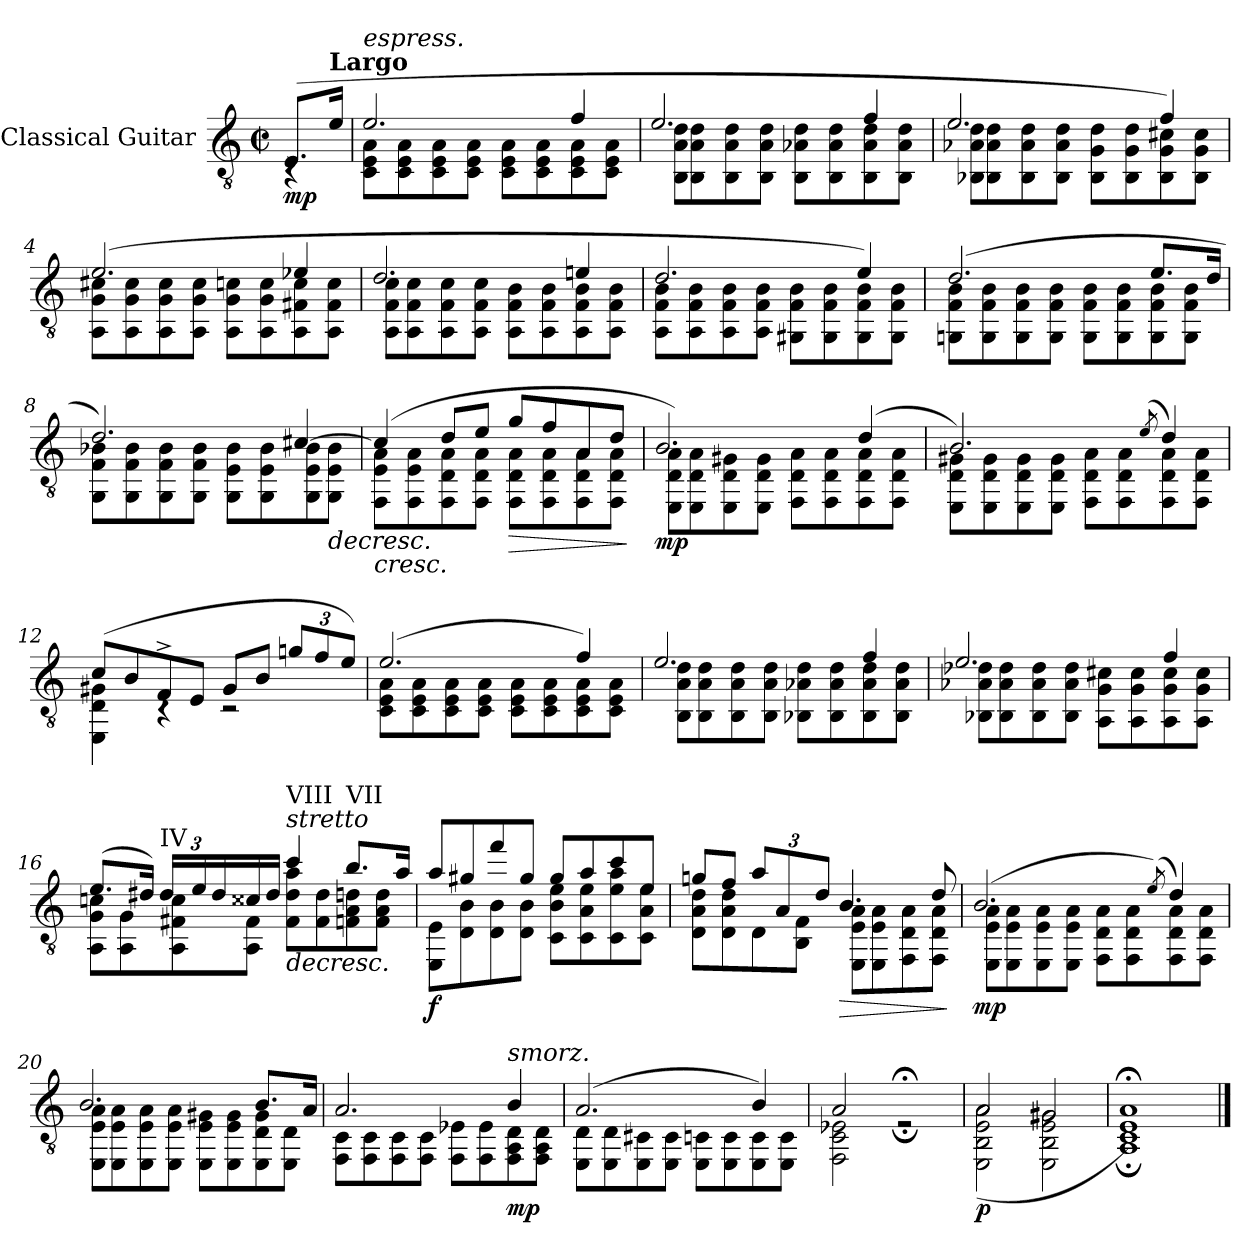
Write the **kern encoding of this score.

**kern	**dynam
*part1	*part1
*staff1	*staff1
*I"Classical Guitar	*
*I'Guit.	*
*clefGv2	*
*k[]	*
*M2/2	*
*met(c|)	*
*MM50	*
=	=
*^	*
!	!	!LO:DY:b
(8.E/L	4rC	mp
!LO:TX:a:B:t=Largo	!	!
16e/Jk	.	.
=1	=1	=1
!LO:TX:a:i:t=espress.	!	!
2.e/	8C\ 8E\ 8A\L	.
.	8C\ 8E\ 8A\	.
.	8C\ 8E\ 8A\	.
.	8C\ 8E\ 8A\J	.
.	8C\ 8E\ 8A\L	.
.	8C\ 8E\ 8A\	.
4f/	8C\ 8E\ 8A\	.
.	8C\ 8E\ 8A\J	.
=2	=2	=2
2.e/	8BB\ 8A\ 8d\L	.
.	8BB\ 8A\ 8d\	.
.	8BB\ 8A\ 8d\	.
.	8BB\ 8A\ 8d\J	.
.	8BB\ 8A-X\ 8d\L	.
.	8BB\ 8A-\ 8d\	.
4f/	8BB\ 8A-\ 8d\	.
.	8BB\ 8A-\ 8d\J	.
=3	=3	=3
2.e/	8BB-X\ 8A-X\ 8d\L	.
.	8BB-\ 8A-\ 8d\	.
.	8BB-\ 8A-\ 8d\	.
.	8BB-\ 8A-\ 8d\J	.
.	8BB-\ 8G\ 8d\L	.
.	8BB-\ 8G\ 8d\	.
4f/)	8BB-\ 8G\ 8c#X\	.
.	8BB-\ 8G\ 8c#\J	.
!!LO:LB:g=z	!!
=4	=4	=4
(2.e/	8AA\ 8G\ 8c#X\L	.
.	8AA\ 8G\ 8c#\	.
.	8AA\ 8G\ 8c#\	.
.	8AA\ 8G\ 8c#\J	.
.	8AA\ 8G\ 8cn\L	.
.	8AA\ 8G\ 8c\	.
4e-X/	8AA\ 8F#X\ 8c\	.
.	8AA\ 8F#\ 8c\J	.
=5	=5	=5
2.d/	8AA\ 8F\ 8c\L	.
.	8AA\ 8F\ 8c\	.
.	8AA\ 8F\ 8c\	.
.	8AA\ 8F\ 8c\J	.
.	8AA\ 8F\ 8B\L	.
.	8AA\ 8F\ 8B\	.
4en/	8AA\ 8F\ 8B\	.
.	8AA\ 8F\ 8B\J	.
=6	=6	=6
2.d/	8AA\ 8F\ 8B\L	.
.	8AA\ 8F\ 8B\	.
.	8AA\ 8F\ 8B\	.
.	8AA\ 8F\ 8B\J	.
.	8GG#X\ 8F\ 8B\L	.
.	8GG#\ 8F\ 8B\	.
4e/)	8GG#\ 8F\ 8B\	.
.	8GG#\ 8F\ 8B\J	.
!!LO:LB:g=z	!!
=7	=7	=7
(2.d/	8GGn\ 8F\ 8B\L	.
.	8GG\ 8F\ 8B\	.
.	8GG\ 8F\ 8B\	.
.	8GG\ 8F\ 8B\J	.
.	8GG\ 8F\ 8B\L	.
.	8GG\ 8F\ 8B\	.
8.e/L	8GG\ 8F\ 8B\	.
.	8GG\ 8F\ 8B\J	.
16d/Jk	.	.
=8	=8	=8
2.d/)	8GG\ 8F\ 8B-X\L	.
.	8GG\ 8F\ 8B-\	.
.	8GG\ 8F\ 8B-\	.
.	8GG\ 8F\ 8B-\J	.
.	8GG\ 8E\ 8B-\L	.
.	8GG\ 8E\ 8B-\	.
[4c#X/	8GG\ 8E\ 8B-\	.
!	!	!LO:HP:b
.	8GG\ 8E\ 8B-\J	>
=9	=9	=9
!	!	!LO:HP:b
(4c#/]	8FF\ 8E\ 8A\L	<
.	8FF\ 8E\ 8A\	.
8d/L	8FF\ 8D\ 8A\	.
8e/J	8FF\ 8D\ 8A\J	.
!	!	!LO:HP:b
8g/L	8FF\ 8D\ 8A\L	>
8f/	8FF\ 8D\ 8A\	.
8A/	8FF\ 8D\ 8A\	.
8d/J	8FF\ 8D\ 8A\J	.
*v	*v	*
.	] ]
!!LO:LB:g=z
=10	=10
*^	*
!	!	!LO:DY:b
2.B/	8EE\ 8D\ 8A\L)	mp
.	8EE\ 8D\ 8A\	.
.	8EE\ 8D\ 8G#X\	.
.	8EE\ 8D\ 8G#\J	.
.	8FF\ 8D\ 8A\L	.
.	8FF\ 8D\ 8A\	.
(4d/	8FF\ 8D\ 8A\	.
.	8FF\ 8D\ 8A\J	.
=11	=11	=11
2.B/)	8EE\ 8D\ 8G#X\L	.
.	8EE\ 8D\ 8G#\	.
.	8EE\ 8D\ 8G#\	.
.	8EE\ 8D\ 8G#\J	.
.	8FF\ 8D\ 8A\L	.
.	8FF\ 8D\ 8A\	.
(8qe/	.	.
4d/)	8FF\ 8D\ 8A\	.
.	8FF\ 8D\ 8A\J	.
=12	=12	=12
(8c/L	4EE\ 4D\ 4G#X\	.
8B/	.	.
8F^/	4rC	.
8E/J	.	.
8G#/L	2rC	.
8B/J	.	.
*Xbrackettup	*	*
12gn/L	.	.
12f/	.	.
12e/J)	.	.
!!LO:LB:g=z	!!
=13	=13	=13
(2.e/	8C\ 8E\ 8A\L	.
.	8C\ 8E\ 8A\	.
.	8C\ 8E\ 8A\	.
.	8C\ 8E\ 8A\J	.
.	8C\ 8E\ 8A\L	.
.	8C\ 8E\ 8A\	.
4f/)	8C\ 8E\ 8A\	.
.	8C\ 8E\ 8A\J	.
=14	=14	=14
2.e/	8BB\ 8A\ 8d\L	.
.	8BB\ 8A\ 8d\	.
.	8BB\ 8A\ 8d\	.
.	8BB\ 8A\ 8d\J	.
.	8BB-X\ 8A-X\ 8d\L	.
.	8BB-\ 8A-\ 8d\	.
4f/	8BB-\ 8A-\ 8d\	.
.	8BB-\ 8A-\ 8d\J	.
=15	=15	=15
2.e/	8BB-X\ 8A-X\ 8d-X\L	.
.	8BB-\ 8A-\ 8d-\	.
.	8BB-\ 8A-\ 8d-\	.
.	8BB-\ 8A-\ 8d-\J	.
.	8AA\ 8G\ 8c#X\L	.
.	8AA\ 8G\ 8c#\	.
4f/	8AA\ 8G\ 8c#\	.
.	8AA\ 8G\ 8c#\J	.
!!LO:LB:g=z	!!
=16	=16	=16
(8.e/L	8AA\ 8G\ 8cn\L	.
.	8AA\ 8G\	.
16d#X/Jk)	.	.
!LO:TX:a:t=IV	!	!
24d#/LL	8AA\ 8F#X\ 8c\	.
24e/	.	.
24d#/	.	.
16c##X/	8AA\ 8F#\J	.
16d#/JJ	.	.
!LO:TX:a:i:t=stretto	!	!
!LO:TX:a:t=VIII	!	!
!	!	!LO:HP:b
4cc/	8F#\ 8d#\ 8a\L	>
.	8F#\ 8d#\	.
!LO:TX:a:t=VII	!	!
8.b/L	8Fn\ 8A\ 8dn\	.
.	8F\ 8A\ 8d\J	.
16a/Jk	.	.
*v	*v	*
.	[
=17	=17
*^	*
!	!	!LO:DY:b
8a/L	8EE\ 8E\L	f
8g#X/	8D\ 8B\	.
8ff/	8D\ 8B\	.
8g#/J	8D\ 8B\J	.
8g#/L	8C\ 8B\ 8e\L	.
8a/	8C\ 8A\ 8e\	.
8cc/	8C\ 8e\ 8a\	.
8e/J	8C\ 8A\ 8e\J	.
=18	=18	=18
8gn/L	8D\ 8A\ 8d\L	.
8f/J	8D\ 8A\ 8d\	.
12a/L	8D\	.
12A/	.	.
.	8BB\ 8F\J	.
12d/J	.	.
!	!	!LO:HP:b
4.B/	8EE\ 8E\ 8A\L	>
.	8EE\ 8E\ 8A\	.
.	8FF\ 8D\ 8A\	.
8d/	8FF\ 8D\ 8A\J	.
*v	*v	*
.	]
!!LO:LB:g=z
=19	=19
*^	*
!	!	!LO:DY:b
(2.B/	8EE\ 8E\ 8A\L	mp
.	8EE\ 8E\ 8A\	.
.	8EE\ 8E\ 8A\	.
.	8EE\ 8E\ 8A\J	.
.	8FF\ 8D\ 8A\L	.
.	8FF\ 8D\ 8A\	.
(8qe/)	.	.
4d/)	8FF\ 8D\ 8A\	.
.	8FF\ 8D\ 8A\J	.
=20	=20	=20
2.B/	8EE\ 8E\ 8A\L	.
.	8EE\ 8E\ 8A\	.
.	8EE\ 8E\ 8A\	.
.	8EE\ 8E\ 8A\J	.
.	8EE\ 8E\ 8G#X\L	.
.	8EE\ 8E\ 8G#\	.
8.B/L	8EE\ 8D\ 8G#\	.
.	8EE\ 8D\J	.
16A/Jk	.	.
*v	*v	*
.	]
=21	=21
*^	*
2.A/	8FF\ 8C\L	.
.	8FF\ 8C\	.
.	8FF\ 8C\	.
.	8FF\ 8C\J	.
.	8FF\ 8E-X\L	.
.	8FF\ 8E-\	.
!LO:TX:a:i:t=smorz.	!	!
!	!	!LO:DY:b
4B/	8FF\ 8AA\ 8D\	mp
.	8FF\ 8AA\ 8D\J	.
!!LO:LB:g=z	!!
=22	=22	=22
(2.A/	8EE\ 8D\L	.
.	8EE\ 8D\	.
.	8EE\ 8C#X\	.
.	8EE\ 8C#\J	.
.	8EE\ 8Cn\L	.
.	8EE\ 8C\	.
4B/)	8EE\ 8C\	.
.	8EE\ 8C\J	.
=23	=23	=23
2A/	2FF\ 2C\ 2E-X\	.
2r;<E	2r;	.
=24	=24	=24
!	!	!LO:DY:b
2A/	(>2EE\ 2BB\ 2E\ 2A\	p
2G#X/	2EE\ 2BB\ 2E\ 2G#\	.
=25	=25	=25
1A;<)	1AA; 1C; 1E;	.
*v	*v	*
==	==
*-	*-
